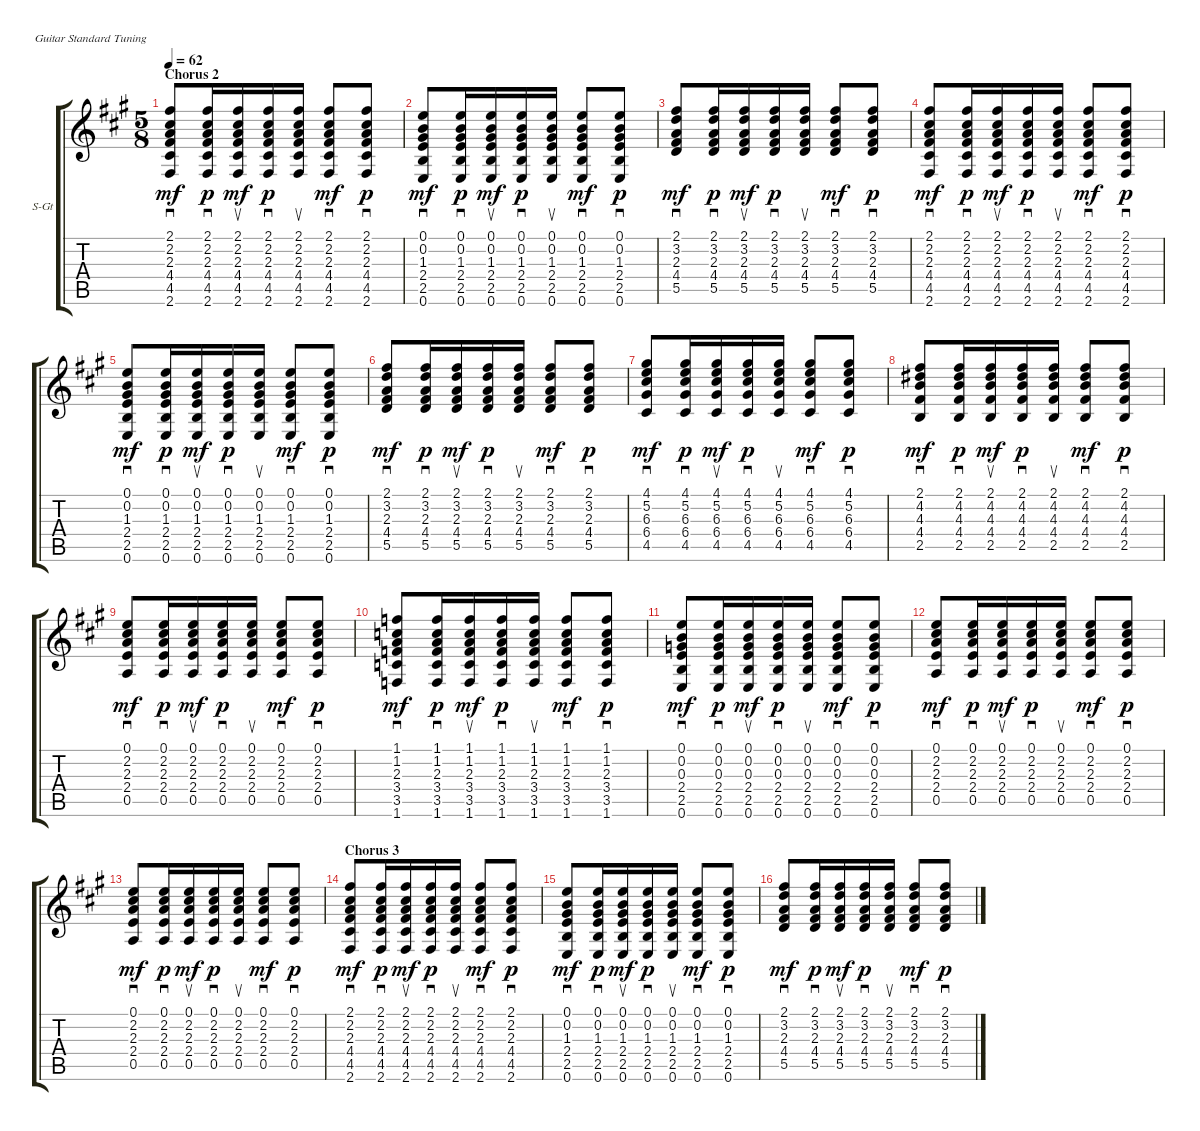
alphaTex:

\defaultSystemsLayout 4
\bracketExtendMode groupsimilarinstruments
\firstSystemTrackNameOrientation horizontal
\otherSystemsTrackNameOrientation horizontal
\track ("Acoustic Guitar" "S-Gt") {instrument acousticguitarsteel}
\staff {score tabs}
\tuning (E4 B3 G3 D3 A2 E2)
\ts (5 8)
\section ("" "Chorus 2")
\tempo 62
\clef g2
\ks f#minor
(2.6 4.5 4.4 2.3 2.2 2.1).8{sd dy mf} (2.6 4.5 4.4 2.3 2.2 2.1).16{sd dy p} (2.6 4.5 4.4 2.3 2.2 2.1).16{su dy mf} (2.6 4.5 4.4 2.3 2.2 2.1).16{sd dy p} (2.6 4.5 4.4 2.3 2.2 2.1).16{su} (2.6 4.5 4.4 2.3 2.2 2.1).8{sd dy mf} (2.6 4.5 4.4 2.3 2.2 2.1).8{sd dy p} |
(0.6 2.5 2.4 1.3 0.2 0.1).8{sd dy mf} (0.6 2.5 2.4 1.3 0.2 0.1).16{sd dy p} (0.6 2.5 2.4 1.3 0.2 0.1).16{su dy mf} (0.6 2.5 2.4 1.3 0.2 0.1).16{sd dy p} (0.6 2.5 2.4 1.3 0.2 0.1).16{su} (0.6 2.5 2.4 1.3 0.2 0.1).8{sd dy mf} (0.6 2.5 2.4 1.3 0.2 0.1).8{sd dy p} |
(5.5 4.4 2.3 3.2 2.1).8{sd dy mf} (5.5 4.4 2.3 3.2 2.1).16{sd dy p} (5.5 4.4 2.3 3.2 2.1).16{su dy mf} (5.5 4.4 2.3 3.2 2.1).16{sd dy p} (5.5 4.4 2.3 3.2 2.1).16{su} (5.5 4.4 2.3 3.2 2.1).8{sd dy mf} (5.5 4.4 2.3 3.2 2.1).8{sd dy p} |
(2.6 4.5 4.4 2.3 2.2 2.1).8{sd dy mf} (2.6 4.5 4.4 2.3 2.2 2.1).16{sd dy p} (2.6 4.5 4.4 2.3 2.2 2.1).16{su dy mf} (2.6 4.5 4.4 2.3 2.2 2.1).16{sd dy p} (2.6 4.5 4.4 2.3 2.2 2.1).16{su} (2.6 4.5 4.4 2.3 2.2 2.1).8{sd dy mf} (2.6 4.5 4.4 2.3 2.2 2.1).8{sd dy p} |
(0.6 2.5 2.4 1.3 0.2 0.1).8{sd dy mf} (0.6 2.5 2.4 1.3 0.2 0.1).16{sd dy p} (0.6 2.5 2.4 1.3 0.2 0.1).16{su dy mf} (0.6 2.5 2.4 1.3 0.2 0.1).16{sd dy p} (0.6 2.5 2.4 1.3 0.2 0.1).16{su} (0.6 2.5 2.4 1.3 0.2 0.1).8{sd dy mf} (0.6 2.5 2.4 1.3 0.2 0.1).8{sd dy p} |
(5.5 4.4 2.3 3.2 2.1).8{sd dy mf} (5.5 4.4 2.3 3.2 2.1).16{sd dy p} (5.5 4.4 2.3 3.2 2.1).16{su dy mf} (5.5 4.4 2.3 3.2 2.1).16{sd dy p} (5.5 4.4 2.3 3.2 2.1).16{su} (5.5 4.4 2.3 3.2 2.1).8{sd dy mf} (5.5 4.4 2.3 3.2 2.1).8{sd dy p} |
(4.5 6.4 6.3 5.2 4.1).8{sd dy mf} (4.5 6.4 6.3 5.2 4.1).16{sd dy p} (4.5 6.4 6.3 5.2 4.1).16{su dy mf} (4.5 6.4 6.3 5.2 4.1).16{sd dy p} (4.5 6.4 6.3 5.2 4.1).16{su} (4.5 6.4 6.3 5.2 4.1).8{sd dy mf} (4.5 6.4 6.3 5.2 4.1).8{sd dy p} |
(2.5 4.4 4.3 4.2 2.1).8{sd dy mf} (2.5 4.4 4.3 4.2 2.1).16{sd dy p} (2.5 4.4 4.3 4.2 2.1).16{su dy mf} (2.5 4.4 4.3 4.2 2.1).16{sd dy p} (2.5 4.4 4.3 4.2 2.1).16{su} (2.5 4.4 4.3 4.2 2.1).8{sd dy mf} (2.5 4.4 4.3 4.2 2.1).8{sd dy p} |
(0.5 2.4 2.3 2.2 0.1).8{sd dy mf} (0.5 2.4 2.3 2.2 0.1).16{sd dy p} (0.5 2.4 2.3 2.2 0.1).16{su dy mf} (0.5 2.4 2.3 2.2 0.1).16{sd dy p} (0.5 2.4 2.3 2.2 0.1).16{su} (0.5 2.4 2.3 2.2 0.1).8{sd dy mf} (0.5 2.4 2.3 2.2 0.1).8{sd dy p} |
(1.6 3.5 3.4 2.3 1.2 1.1).8{sd dy mf} (1.6 3.5 3.4 2.3 1.2 1.1).16{sd dy p} (1.6 3.5 3.4 2.3 1.2 1.1).16{su dy mf} (1.6 3.5 3.4 2.3 1.2 1.1).16{sd dy p} (1.6 3.5 3.4 2.3 1.2 1.1).16{su} (1.6 3.5 3.4 2.3 1.2 1.1).8{sd dy mf} (1.6 3.5 3.4 2.3 1.2 1.1).8{sd dy p} |
(0.6 2.5 2.4 0.3 0.2 0.1).8{sd dy mf} (0.6 2.5 2.4 0.3 0.2 0.1).16{sd dy p} (0.6 2.5 2.4 0.3 0.2 0.1).16{su dy mf} (0.6 2.5 2.4 0.3 0.2 0.1).16{sd dy p} (0.6 2.5 2.4 0.3 0.2 0.1).16{su} (0.6 2.5 2.4 0.3 0.2 0.1).8{sd dy mf} (0.6 2.5 2.4 0.3 0.2 0.1).8{sd dy p} |
(0.5 2.4 2.3 2.2 0.1).8{sd dy mf} (0.5 2.4 2.3 2.2 0.1).16{sd dy p} (0.5 2.4 2.3 2.2 0.1).16{su dy mf} (0.5 2.4 2.3 2.2 0.1).16{sd dy p} (0.5 2.4 2.3 2.2 0.1).16{su} (0.5 2.4 2.3 2.2 0.1).8{sd dy mf} (0.5 2.4 2.3 2.2 0.1).8{sd dy p} |
(0.5 2.4 2.3 2.2 0.1).8{sd dy mf} (0.5 2.4 2.3 2.2 0.1).16{sd dy p} (0.5 2.4 2.3 2.2 0.1).16{su dy mf} (0.5 2.4 2.3 2.2 0.1).16{sd dy p} (0.5 2.4 2.3 2.2 0.1).16{su} (0.5 2.4 2.3 2.2 0.1).8{sd dy mf} (0.5 2.4 2.3 2.2 0.1).8{sd dy p} |
\section ("" "Chorus 3")
(2.6 4.5 4.4 2.3 2.2 2.1).8{sd dy mf} (2.6 4.5 4.4 2.3 2.2 2.1).16{sd dy p} (2.6 4.5 4.4 2.3 2.2 2.1).16{su dy mf} (2.6 4.5 4.4 2.3 2.2 2.1).16{sd dy p} (2.6 4.5 4.4 2.3 2.2 2.1).16{su} (2.6 4.5 4.4 2.3 2.2 2.1).8{sd dy mf} (2.6 4.5 4.4 2.3 2.2 2.1).8{sd dy p} |
(0.6 2.5 2.4 1.3 0.2 0.1).8{sd dy mf} (0.6 2.5 2.4 1.3 0.2 0.1).16{sd dy p} (0.6 2.5 2.4 1.3 0.2 0.1).16{su dy mf} (0.6 2.5 2.4 1.3 0.2 0.1).16{sd dy p} (0.6 2.5 2.4 1.3 0.2 0.1).16{su} (0.6 2.5 2.4 1.3 0.2 0.1).8{sd dy mf} (0.6 2.5 2.4 1.3 0.2 0.1).8{sd dy p} |
(5.5 4.4 2.3 3.2 2.1).8{sd dy mf} (5.5 4.4 2.3 3.2 2.1).16{sd dy p} (5.5 4.4 2.3 3.2 2.1).16{su dy mf} (5.5 4.4 2.3 3.2 2.1).16{sd dy p} (5.5 4.4 2.3 3.2 2.1).16{su} (5.5 4.4 2.3 3.2 2.1).8{sd dy mf} (5.5 4.4 2.3 3.2 2.1).8{sd dy p}
